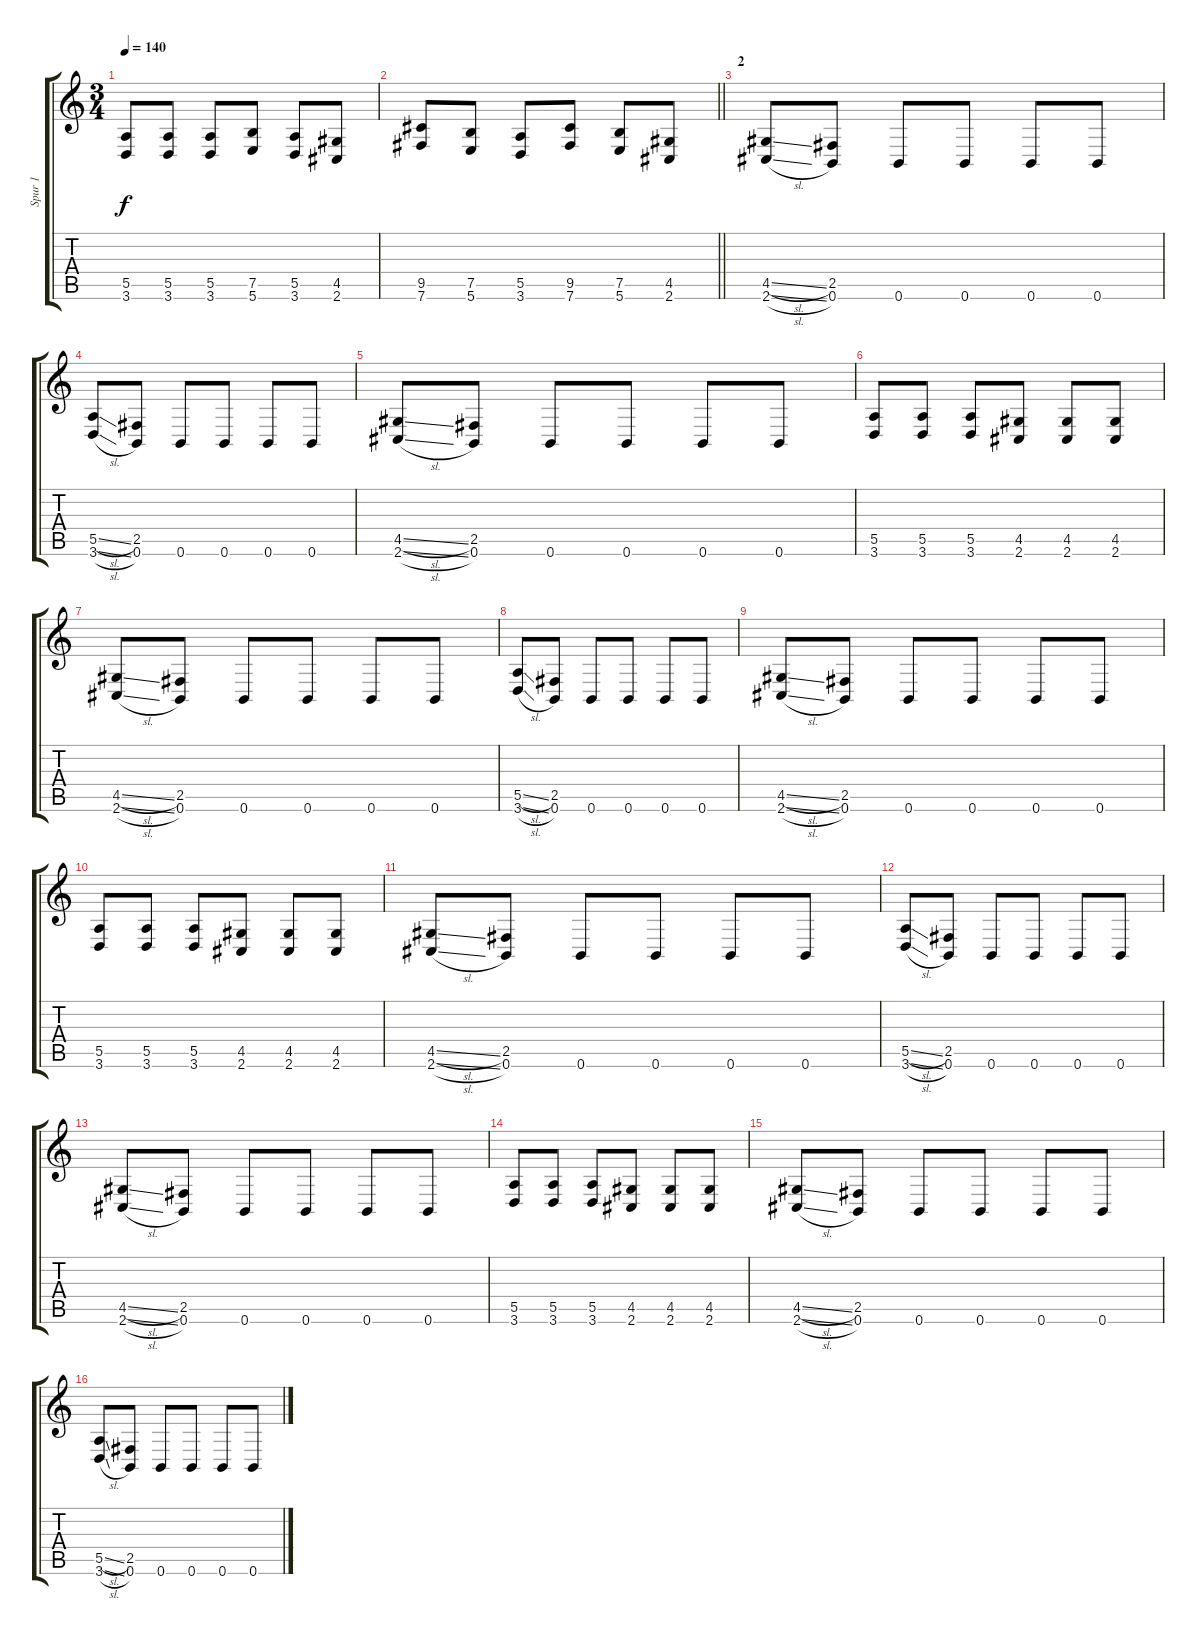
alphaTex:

\track ("Spur 1" "Spur 1") {instrument distortionguitar}
\staff {score tabs}
\tuning (B3 Gb3 D3 A2 E2 B1) {hide}
\ts (3 4)
\tempo 140
\clef g2
\ks c
(5.5 3.6).8{dy f} (5.5 3.6).8 (5.5 3.6).8 (7.5 5.6).8 (5.5 3.6).8 (4.5 2.6).8 |
\barLineRight lightlight
(9.5 7.6).8 (7.5 5.6).8 (5.5 3.6).8 (9.5 7.6).8 (7.5 5.6).8 (4.5 2.6).8 |
\section ("" "2")
(4.5{sl} 2.6{sl}).8{volume 12} (2.5 0.6).8 0.6.8 0.6.8 0.6.8 0.6.8 |
(5.5{sl} 3.6{sl}).8 (2.5 0.6).8 0.6.8 0.6.8 0.6.8 0.6.8 |
(4.5{sl} 2.6{sl}).8 (2.5 0.6).8 0.6.8 0.6.8 0.6.8 0.6.8 |
(5.5 3.6).8 (5.5 3.6).8 (5.5 3.6).8 (4.5 2.6).8 (4.5 2.6).8 (4.5 2.6).8 |
(4.5{sl} 2.6{sl}).8 (2.5 0.6).8 0.6.8 0.6.8 0.6.8 0.6.8 |
(5.5{sl} 3.6{sl}).8 (2.5 0.6).8 0.6.8 0.6.8 0.6.8 0.6.8 |
(4.5{sl} 2.6{sl}).8 (2.5 0.6).8 0.6.8 0.6.8 0.6.8 0.6.8 |
(5.5 3.6).8 (5.5 3.6).8 (5.5 3.6).8 (4.5 2.6).8 (4.5 2.6).8 (4.5 2.6).8 |
(4.5{sl} 2.6{sl}).8 (2.5 0.6).8 0.6.8 0.6.8 0.6.8 0.6.8 |
(5.5{sl} 3.6{sl}).8 (2.5 0.6).8 0.6.8 0.6.8 0.6.8 0.6.8 |
(4.5{sl} 2.6{sl}).8 (2.5 0.6).8 0.6.8 0.6.8 0.6.8 0.6.8 |
(5.5 3.6).8 (5.5 3.6).8 (5.5 3.6).8 (4.5 2.6).8 (4.5 2.6).8 (4.5 2.6).8 |
(4.5{sl} 2.6{sl}).8 (2.5 0.6).8 0.6.8 0.6.8 0.6.8 0.6.8 |
(5.5{sl} 3.6{sl}).8 (2.5 0.6).8 0.6.8 0.6.8 0.6.8 0.6.8
